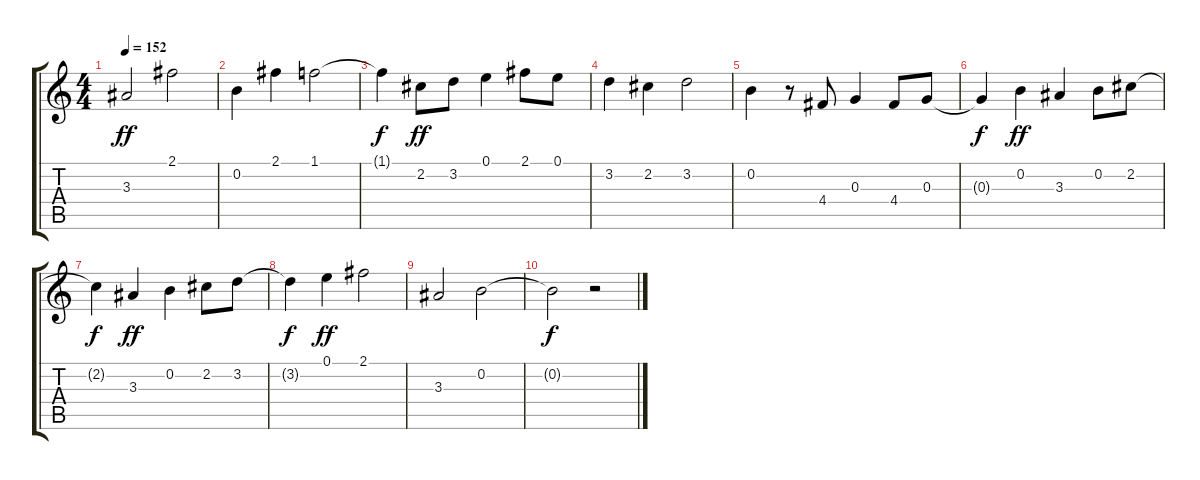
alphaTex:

\track "" {instrument overdrivenguitar}
\staff {score tabs}
\tuning (E4 B3 G3 D3 A2 E2) {hide}
\ts (4 4)
\tempo 152
\clef g2
\ks c
3.3.2{dy ff} 2.1.2 |
0.2.4 2.1.4 1.1.2 |
1.1{t}.4{dy f} 2.2.8{dy ff} 3.2.8 0.1.4 2.1.8 0.1.8 |
3.2.4 2.2.4 3.2.2 |
0.2.4 r.8 4.4.8 0.3.4 4.4.8 0.3.8 |
0.3{t}.4{dy f} 0.2.4{dy ff} 3.3.4 0.2.8 2.2.8 |
2.2{t}.4{dy f} 3.3.4{dy ff} 0.2.4 2.2.8 3.2.8 |
3.2{t}.4{dy f} 0.1.4{dy ff} 2.1.2 |
3.3.2 0.2.2 |
0.2{t}.2{dy f} r.2
